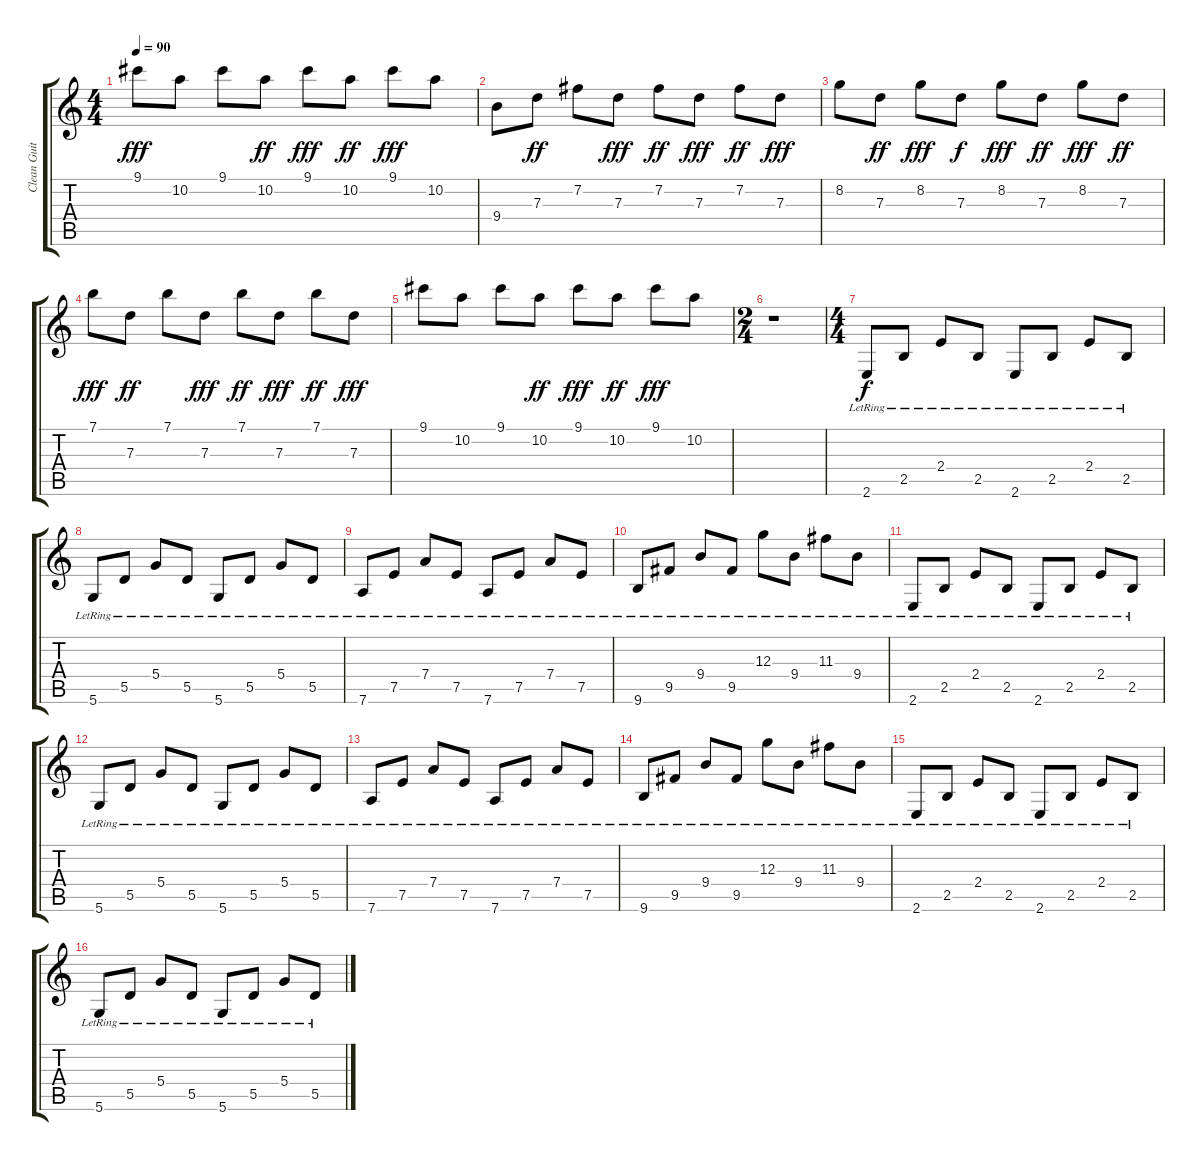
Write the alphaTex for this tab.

\track ("Clean Guitar" "Clean Guit") {instrument electricguitarclean}
\staff {score tabs}
\tuning (E4 B3 G3 D3 A2 D2) {hide}
\ts (4 4)
\tempo 90
\clef g2
\ks c
9.1.8{dy fff} 10.2.8 9.1.8 10.2.8{dy ff} 9.1.8{dy fff} 10.2.8{dy ff} 9.1.8{dy fff} 10.2.8 |
9.4.8 7.3.8{dy ff} 7.2.8 7.3.8{dy fff} 7.2.8{dy ff} 7.3.8{dy fff} 7.2.8{dy ff} 7.3.8{dy fff} |
8.2.8 7.3.8{dy ff} 8.2.8{dy fff} 7.3.8{dy f} 8.2.8{dy fff} 7.3.8{dy ff} 8.2.8{dy fff} 7.3.8{dy ff} |
7.1.8{dy fff} 7.3.8{dy ff} 7.1.8 7.3.8{dy fff} 7.1.8{dy ff} 7.3.8{dy fff} 7.1.8{dy ff} 7.3.8{dy fff} |
9.1.8 10.2.8 9.1.8 10.2.8{dy ff} 9.1.8{dy fff} 10.2.8{dy ff} 9.1.8{dy fff} 10.2.8 |
\ts (2 4)
r.1 |
\ts (4 4)
2.6{lr}.8{dy f} 2.5{lr}.8 2.4{lr}.8 2.5{lr}.8 2.6{lr}.8 2.5{lr}.8 2.4{lr}.8 2.5{lr}.8 |
5.6{lr}.8 5.5{lr}.8 5.4{lr}.8 5.5{lr}.8 5.6{lr}.8 5.5{lr}.8 5.4{lr}.8 5.5{lr}.8 |
7.6{lr}.8 7.5{lr}.8 7.4{lr}.8 7.5{lr}.8 7.6{lr}.8 7.5{lr}.8 7.4{lr}.8 7.5{lr}.8 |
9.6{lr}.8 9.5{lr}.8 9.4{lr}.8 9.5{lr}.8 12.3{lr}.8 9.4{lr}.8 11.3{lr}.8 9.4{lr}.8 |
2.6{lr}.8 2.5{lr}.8 2.4{lr}.8 2.5{lr}.8 2.6{lr}.8 2.5{lr}.8 2.4{lr}.8 2.5{lr}.8 |
5.6{lr}.8 5.5{lr}.8 5.4{lr}.8 5.5{lr}.8 5.6{lr}.8 5.5{lr}.8 5.4{lr}.8 5.5{lr}.8 |
7.6{lr}.8 7.5{lr}.8 7.4{lr}.8 7.5{lr}.8 7.6{lr}.8 7.5{lr}.8 7.4{lr}.8 7.5{lr}.8 |
9.6{lr}.8 9.5{lr}.8 9.4{lr}.8 9.5{lr}.8 12.3{lr}.8 9.4{lr}.8 11.3{lr}.8 9.4{lr}.8 |
2.6{lr}.8 2.5{lr}.8 2.4{lr}.8 2.5{lr}.8 2.6{lr}.8 2.5{lr}.8 2.4{lr}.8 2.5{lr}.8 |
5.6{lr}.8 5.5{lr}.8 5.4{lr}.8 5.5{lr}.8 5.6{lr}.8 5.5{lr}.8 5.4{lr}.8 5.5{lr}.8
